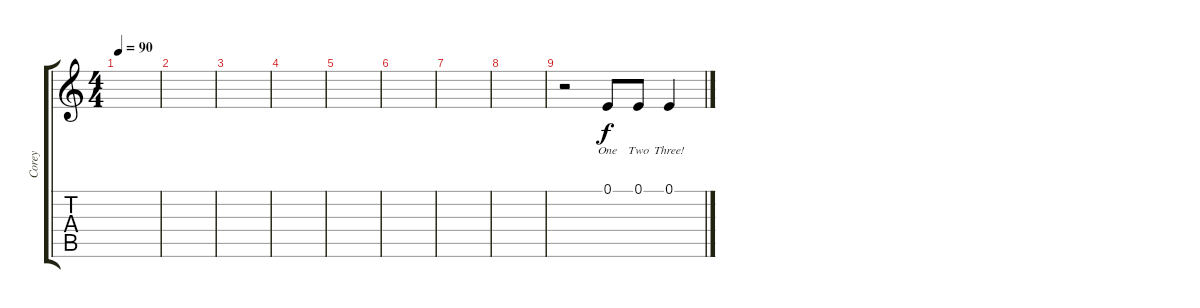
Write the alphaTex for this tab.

\track ("Corey" "Corey") {instrument tenorsax}
\staff {score tabs}
\tuning (E4 B3 G3 D3 A2 E2) {hide}
\ts (4 4)
\tempo 90
\clef g2
\ks c
|
|
|
|
|
|
|
|
r.2 0.1.8{lyrics (0 "One") lyrics (1 "") lyrics (2 "") lyrics (3 "") lyrics (4 "")} 0.1.8{lyrics (0 "Two") lyrics (1 "") lyrics (2 "") lyrics (3 "") lyrics (4 "")} 0.1.4{lyrics (0 "Three!") lyrics (1 "") lyrics (2 "") lyrics (3 "") lyrics (4 "")}
